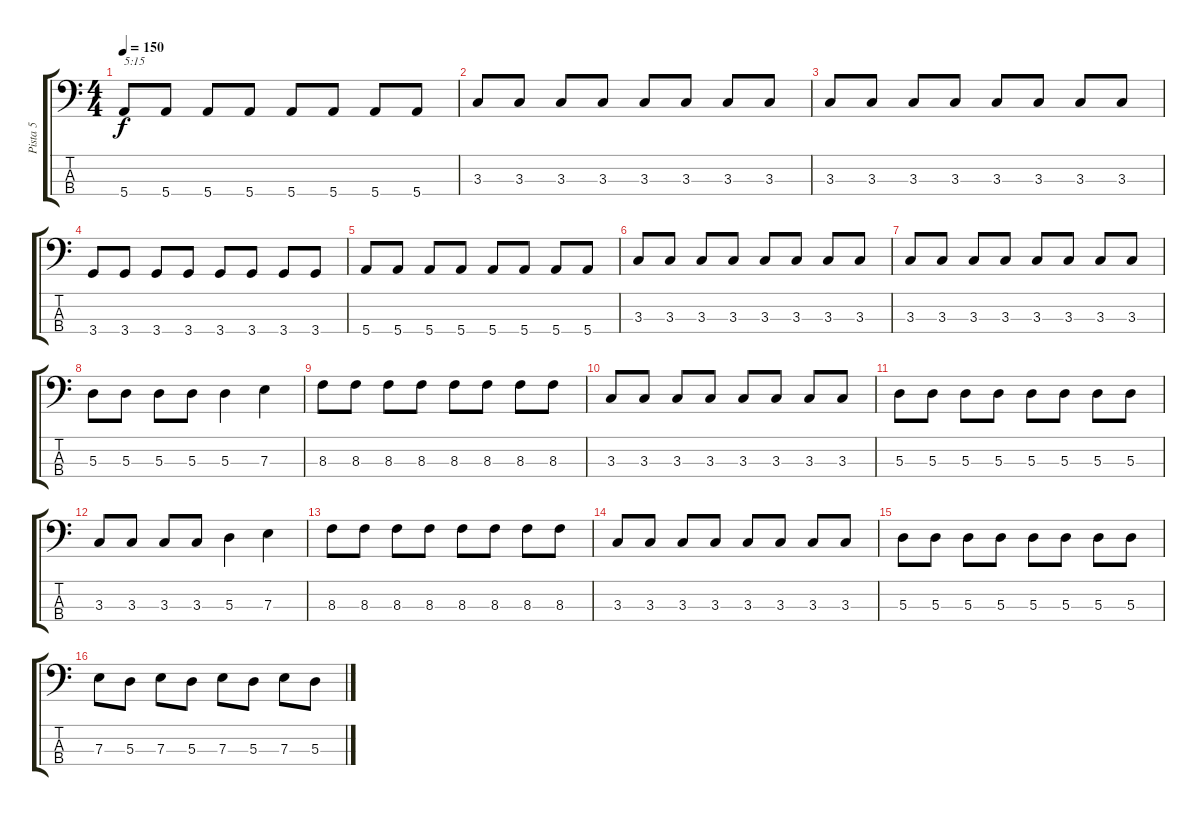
\track ("Pista 5" "Pista 5") {instrument electricbassfinger}
\staff {score tabs}
\tuning (G2 D2 A1 E1) {hide}
\ts (4 4)
\tempo 150
\clef f4
\ks c
5.4.8{txt "5:15" dy f} 5.4.8 5.4.8 5.4.8 5.4.8 5.4.8 5.4.8 5.4.8 |
3.3.8 3.3.8 3.3.8 3.3.8 3.3.8 3.3.8 3.3.8 3.3.8 |
3.3.8 3.3.8 3.3.8 3.3.8 3.3.8 3.3.8 3.3.8 3.3.8 |
3.4.8 3.4.8 3.4.8 3.4.8 3.4.8 3.4.8 3.4.8 3.4.8 |
5.4.8 5.4.8 5.4.8 5.4.8 5.4.8 5.4.8 5.4.8 5.4.8 |
3.3.8 3.3.8 3.3.8 3.3.8 3.3.8 3.3.8 3.3.8 3.3.8 |
3.3.8 3.3.8 3.3.8 3.3.8 3.3.8 3.3.8 3.3.8 3.3.8 |
5.3.8 5.3.8 5.3.8 5.3.8 5.3.4 7.3.4 |
8.3.8 8.3.8 8.3.8 8.3.8 8.3.8 8.3.8 8.3.8 8.3.8 |
3.3.8 3.3.8 3.3.8 3.3.8 3.3.8 3.3.8 3.3.8 3.3.8 |
5.3.8 5.3.8 5.3.8 5.3.8 5.3.8 5.3.8 5.3.8 5.3.8 |
3.3.8 3.3.8 3.3.8 3.3.8 5.3.4 7.3.4 |
8.3.8 8.3.8 8.3.8 8.3.8 8.3.8 8.3.8 8.3.8 8.3.8 |
3.3.8 3.3.8 3.3.8 3.3.8 3.3.8 3.3.8 3.3.8 3.3.8 |
5.3.8 5.3.8 5.3.8 5.3.8 5.3.8 5.3.8 5.3.8 5.3.8 |
7.3.8 5.3.8 7.3.8 5.3.8 7.3.8 5.3.8 7.3.8 5.3.8
